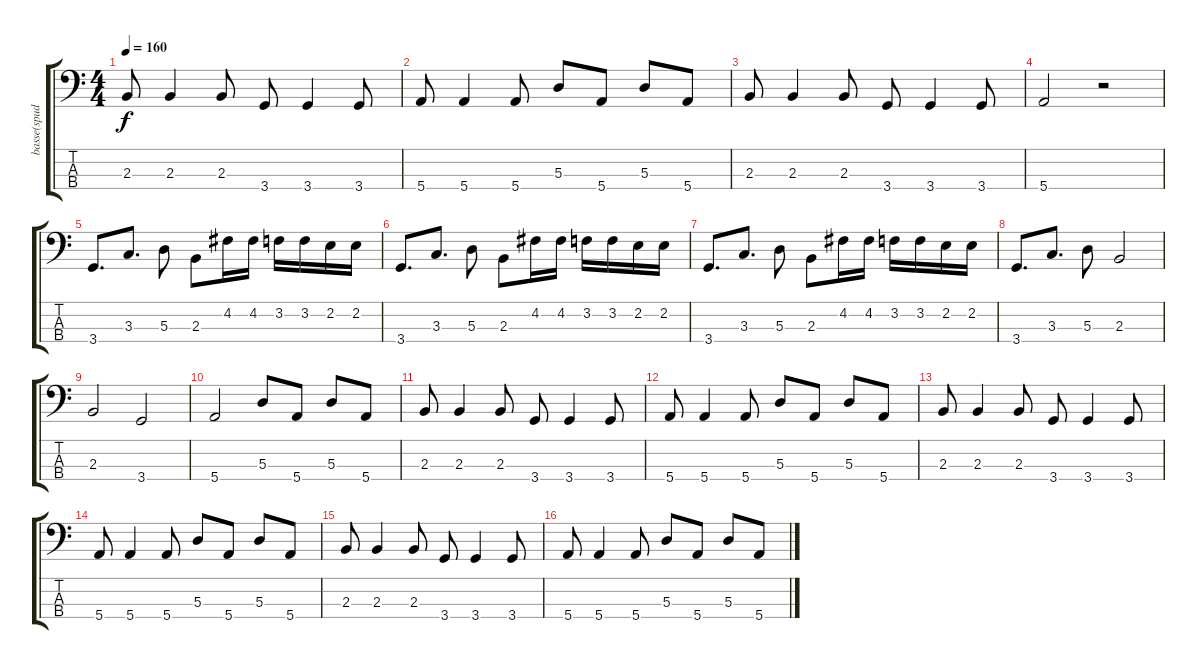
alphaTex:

\track ("basse(spud)" "basse(spud") {instrument electricbasspick}
\staff {score tabs}
\tuning (G2 D2 A1 E1) {hide}
\ts (4 4)
\tempo 160
\clef f4
\ks c
2.3.8{dy f} 2.3.4 2.3.8 3.4.8 3.4.4 3.4.8 |
5.4.8 5.4.4 5.4.8 5.3.8 5.4.8 5.3.8 5.4.8 |
2.3.8 2.3.4 2.3.8 3.4.8 3.4.4 3.4.8 |
5.4.2 r.2 |
3.4.8{d} 3.3.8{d} 5.3.8 2.3.8 4.2.16 4.2.16 3.2.16 3.2.16 2.2.16 2.2.16 |
3.4.8{d} 3.3.8{d} 5.3.8 2.3.8 4.2.16 4.2.16 3.2.16 3.2.16 2.2.16 2.2.16 |
3.4.8{d} 3.3.8{d} 5.3.8 2.3.8 4.2.16 4.2.16 3.2.16 3.2.16 2.2.16 2.2.16 |
3.4.8{d} 3.3.8{d} 5.3.8 2.3.2 |
2.3.2 3.4.2 |
5.4.2 5.3.8 5.4.8 5.3.8 5.4.8 |
2.3.8 2.3.4 2.3.8 3.4.8 3.4.4 3.4.8 |
5.4.8 5.4.4 5.4.8 5.3.8 5.4.8 5.3.8 5.4.8 |
2.3.8 2.3.4 2.3.8 3.4.8 3.4.4 3.4.8 |
5.4.8 5.4.4 5.4.8 5.3.8 5.4.8 5.3.8 5.4.8 |
2.3.8 2.3.4 2.3.8 3.4.8 3.4.4 3.4.8 |
5.4.8 5.4.4 5.4.8 5.3.8 5.4.8 5.3.8 5.4.8
